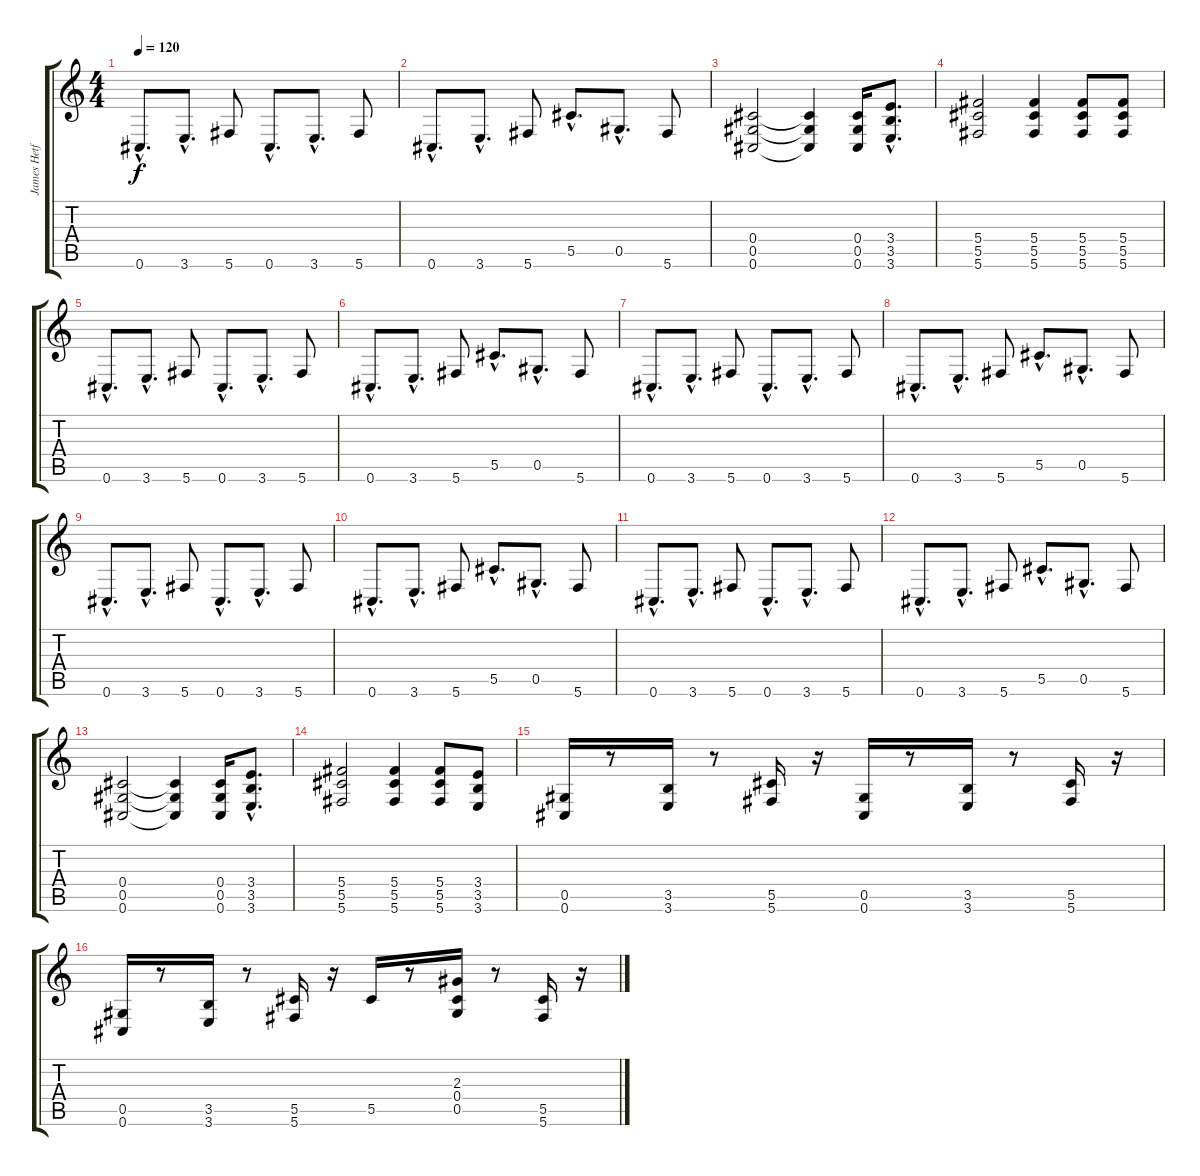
\track ("James Hetfield dist." "James Hetf") {instrument distortionguitar}
\staff {score tabs}
\tuning (Eb4 Bb3 Gb3 Db3 Ab2 Db2) {hide}
\ts (4 4)
\tempo 120
\clef g2
\ks c
0.6{hac}.8{d dy f} 3.6{hac}.8{d} 5.6.8 0.6{hac}.8{d} 3.6{hac}.8{d} 5.6.8 |
0.6{hac}.8{d} 3.6{hac}.8{d} 5.6.8 5.5{hac}.8{d} 0.5{hac}.8{d} 5.6.8 |
(0.4 0.5 0.6).2 (0.4{t} 0.5{t} 0.6{t}).4 (0.4 0.5 0.6).16 (3.4{hac} 3.5{hac} 3.6{hac}).8{d} |
(5.4 5.5 5.6).2 (5.4 5.5 5.6).4 (5.4 5.5 5.6).8 (5.4 5.5 5.6).8 |
0.6{hac}.8{d} 3.6{hac}.8{d} 5.6.8 0.6{hac}.8{d} 3.6{hac}.8{d} 5.6.8 |
0.6{hac}.8{d} 3.6{hac}.8{d} 5.6.8 5.5{hac}.8{d} 0.5{hac}.8{d} 5.6.8 |
0.6{hac}.8{d} 3.6{hac}.8{d} 5.6.8 0.6{hac}.8{d} 3.6{hac}.8{d} 5.6.8 |
0.6{hac}.8{d} 3.6{hac}.8{d} 5.6.8 5.5{hac}.8{d} 0.5{hac}.8{d} 5.6.8 |
0.6{hac}.8{d} 3.6{hac}.8{d} 5.6.8 0.6{hac}.8{d} 3.6{hac}.8{d} 5.6.8 |
0.6{hac}.8{d} 3.6{hac}.8{d} 5.6.8 5.5{hac}.8{d} 0.5{hac}.8{d} 5.6.8 |
0.6{hac}.8{d} 3.6{hac}.8{d} 5.6.8 0.6{hac}.8{d} 3.6{hac}.8{d} 5.6.8 |
0.6{hac}.8{d} 3.6{hac}.8{d} 5.6.8 5.5{hac}.8{d} 0.5{hac}.8{d} 5.6.8 |
(0.4 0.5 0.6).2 (0.4{t} 0.5{t} 0.6{t}).4 (0.4 0.5 0.6).16 (3.4{hac} 3.5{hac} 3.6{hac}).8{d} |
(5.4 5.5 5.6).2 (5.4 5.5 5.6).4 (5.4 5.5 5.6).8 (3.4 3.5 3.6).8 |
(0.5 0.6).16 r.8 (3.5 3.6).16 r.8 (5.5 5.6).16 r.16 (0.5 0.6).16 r.8 (3.5 3.6).16 r.8 (5.5 5.6).16 r.16 |
(0.5 0.6).16 r.8 (3.5 3.6).16 r.8 (5.5 5.6).16 r.16 5.5.16 r.8 (2.3 0.4 0.5).16 r.8 (5.5 5.6).16 r.16
